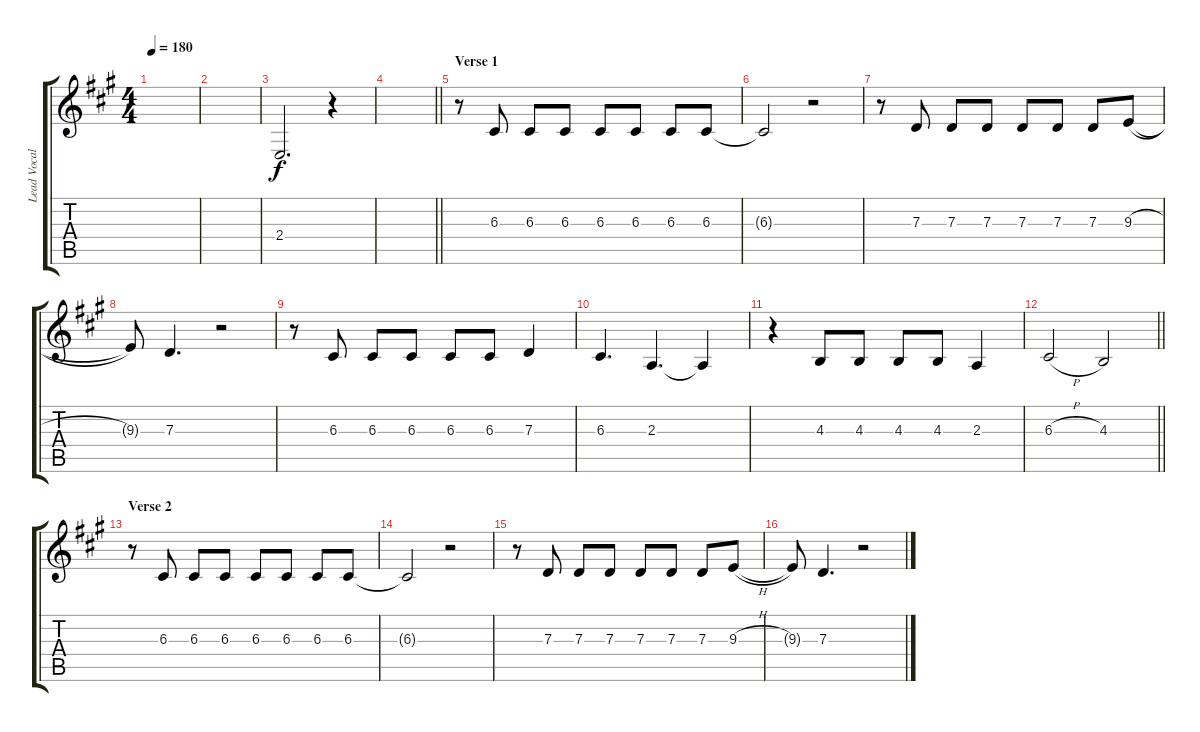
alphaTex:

\track ("Lead Vocals" "Lead Vocal") {instrument lead2sawtooth}
\staff {score tabs}
\tuning (E4 B3 G3 D3 A2 E2) {hide}
\ts (4 4)
\tempo 180
\clef g2
\ks a
|
|
2.4.2{d} r.4 |
\barLineRight lightlight
|
\section ("" "Verse 1")
r.8 6.3.8 6.3.8 6.3.8 6.3.8 6.3.8 6.3.8 6.3.8 |
6.3{t}.2 r.2 |
r.8 7.3.8 7.3.8 7.3.8 7.3.8 7.3.8 7.3.8 9.3{h}.8 |
9.3{t}.8 7.3.4{d} r.2 |
r.8 6.3.8 6.3.8 6.3.8 6.3.8 6.3.8 7.3.4 |
6.3.4{d} 2.3.4{d} 2.3{t}.4 |
r.4 4.3.8 4.3.8 4.3.8 4.3.8 2.3.4 |
\barLineRight lightlight
6.3{h}.2 4.3.2 |
\section ("" "Verse 2")
r.8 6.3.8 6.3.8 6.3.8 6.3.8 6.3.8 6.3.8 6.3.8 |
6.3{t}.2 r.2 |
r.8 7.3.8 7.3.8 7.3.8 7.3.8 7.3.8 7.3.8 9.3{h}.8 |
9.3{t}.8 7.3.4{d} r.2
